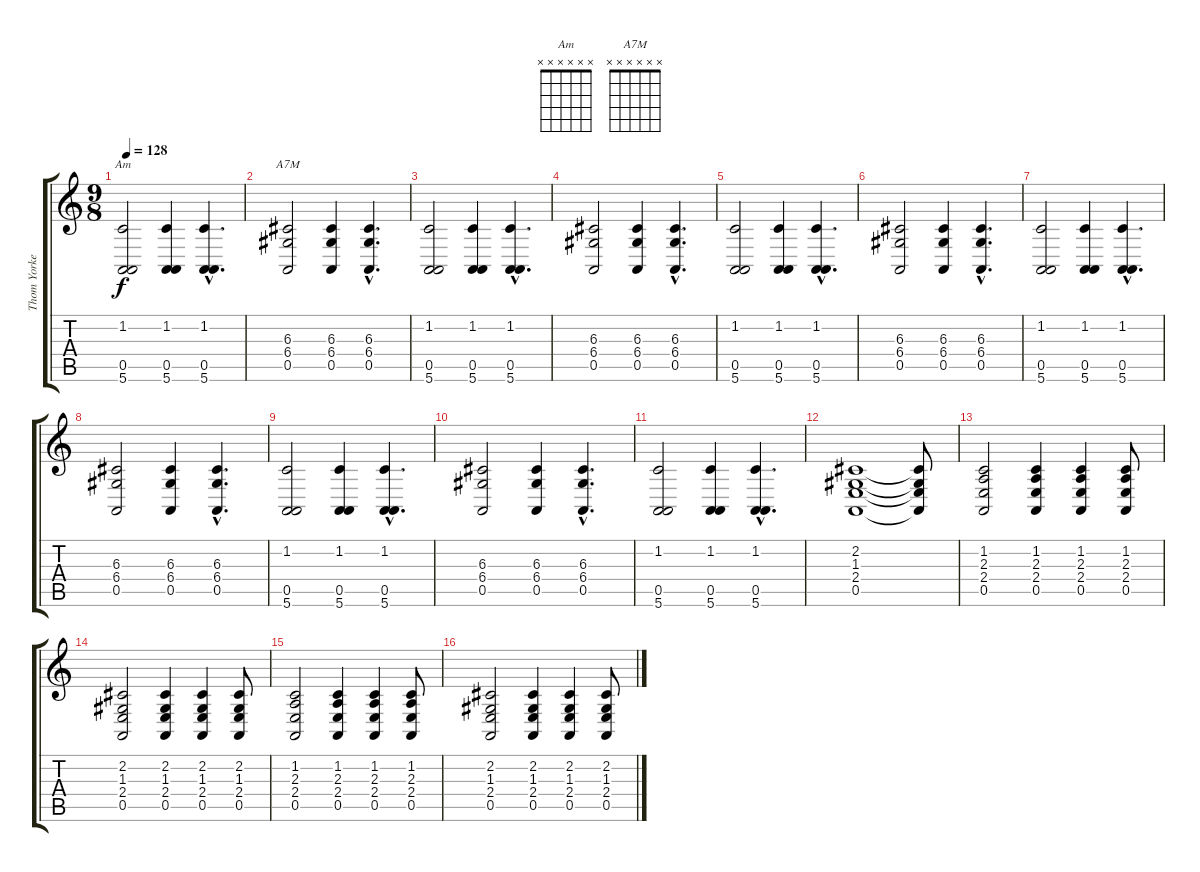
\track ("Thom Yorke - Rhodes Piano" "Thom Yorke") {instrument electricpiano1}
\staff {score tabs}
\tuning (E4 B3 G3 D3 A2 E2) {hide}
\chord ("Am" x x x x x x) {firstfret 0}
\chord ("A7M" x x x x x x) {firstfret 0}
\ts (9 8)
\tempo 128
\clef g2
\ks c
(1.2 0.5 5.6).2{ch "Am" dy f} (1.2 0.5 5.6).4 (1.2{hac} 0.5{hac} 5.6{hac}).4{d} |
(6.3 6.4 0.5).2{ch "A7M"} (6.3 6.4 0.5).4 (6.3{hac} 6.4{hac} 0.5{hac}).4{d} |
(1.2 0.5 5.6).2 (1.2 0.5 5.6).4 (1.2{hac} 0.5{hac} 5.6{hac}).4{d} |
(6.3 6.4 0.5).2 (6.3 6.4 0.5).4 (6.3{hac} 6.4{hac} 0.5{hac}).4{d} |
(1.2 0.5 5.6).2 (1.2 0.5 5.6).4 (1.2{hac} 0.5{hac} 5.6{hac}).4{d} |
(6.3 6.4 0.5).2 (6.3 6.4 0.5).4 (6.3{hac} 6.4{hac} 0.5{hac}).4{d} |
(1.2 0.5 5.6).2 (1.2 0.5 5.6).4 (1.2{hac} 0.5{hac} 5.6{hac}).4{d} |
(6.3 6.4 0.5).2 (6.3 6.4 0.5).4 (6.3{hac} 6.4{hac} 0.5{hac}).4{d} |
(1.2 0.5 5.6).2 (1.2 0.5 5.6).4 (1.2{hac} 0.5{hac} 5.6{hac}).4{d} |
(6.3 6.4 0.5).2 (6.3 6.4 0.5).4 (6.3{hac} 6.4{hac} 0.5{hac}).4{d} |
(1.2 0.5 5.6).2 (1.2 0.5 5.6).4 (1.2{hac} 0.5{hac} 5.6{hac}).4{d} |
(2.2 1.3 2.4 0.5).1 (2.2{t} 1.3{t} 2.4{t} 0.5{t}).8 |
(1.2 2.3 2.4 0.5).2 (1.2 2.3 2.4 0.5).4 (1.2 2.3 2.4 0.5).4 (1.2 2.3 2.4 0.5).8 |
(2.2 1.3 2.4 0.5).2 (2.2 1.3 2.4 0.5).4 (2.2 1.3 2.4 0.5).4 (2.2 1.3 2.4 0.5).8 |
(1.2 2.3 2.4 0.5).2 (1.2 2.3 2.4 0.5).4 (1.2 2.3 2.4 0.5).4 (1.2 2.3 2.4 0.5).8 |
(2.2 1.3 2.4 0.5).2 (2.2 1.3 2.4 0.5).4 (2.2 1.3 2.4 0.5).4 (2.2 1.3 2.4 0.5).8
